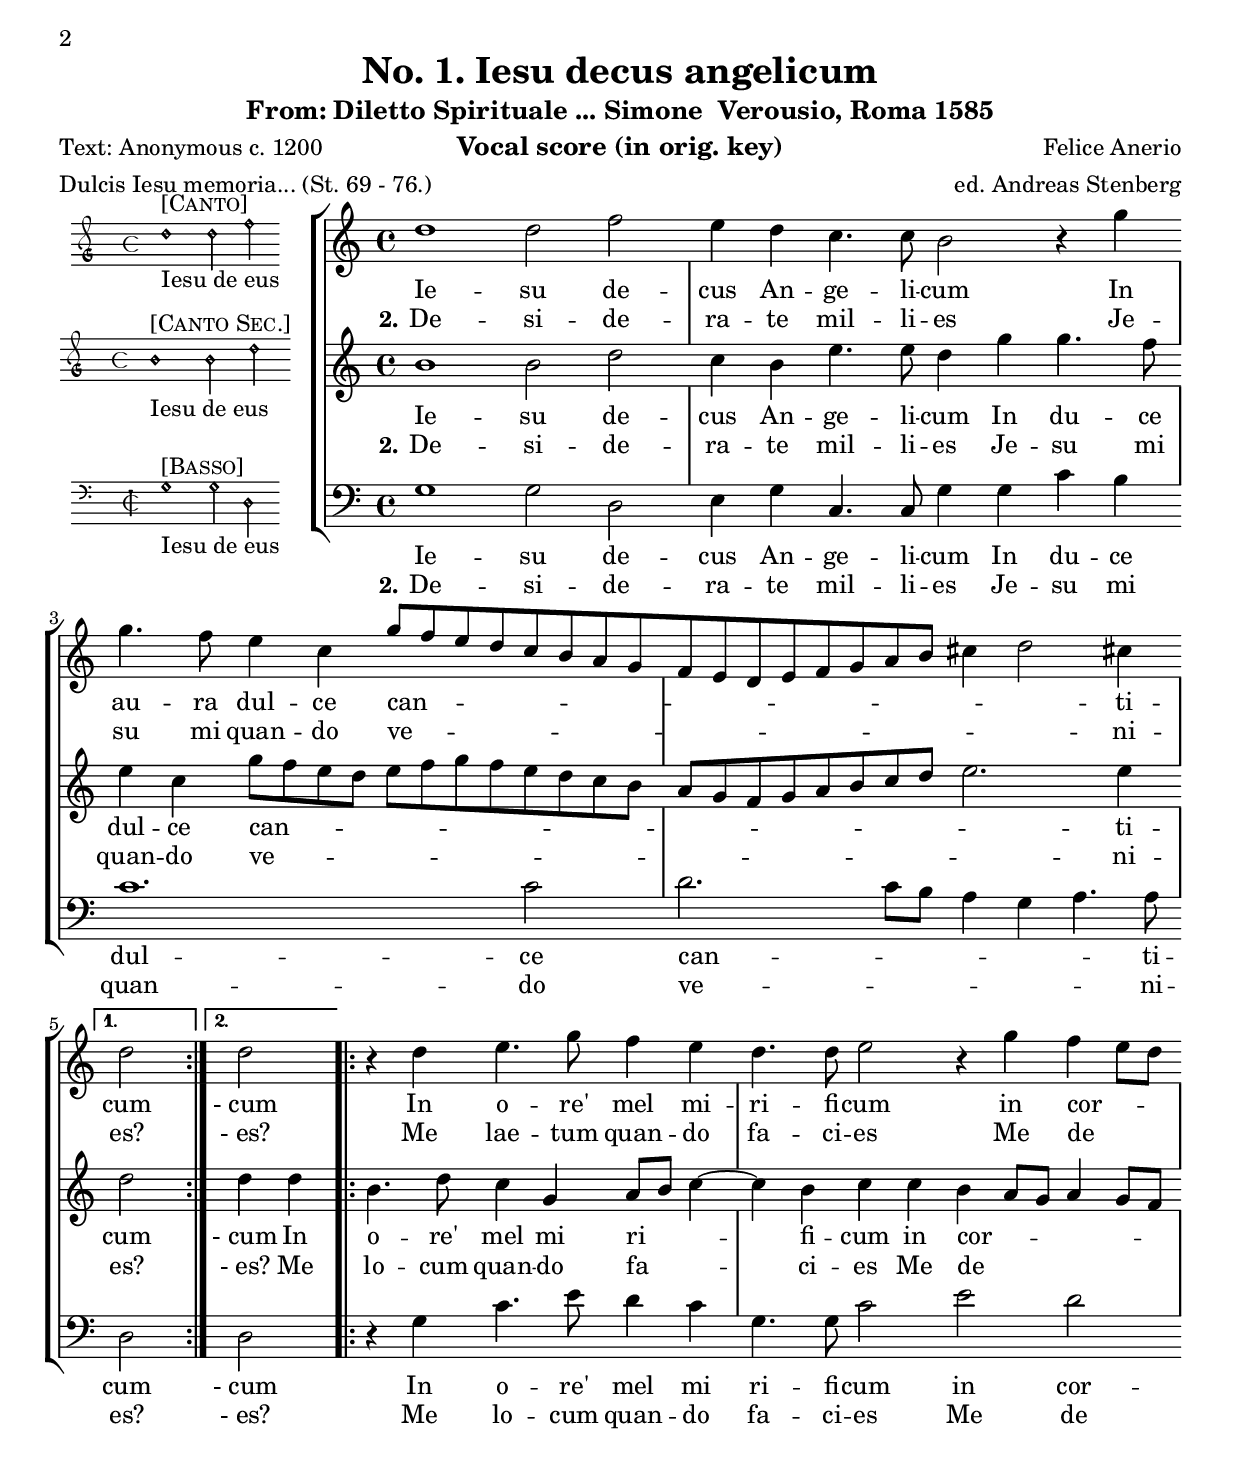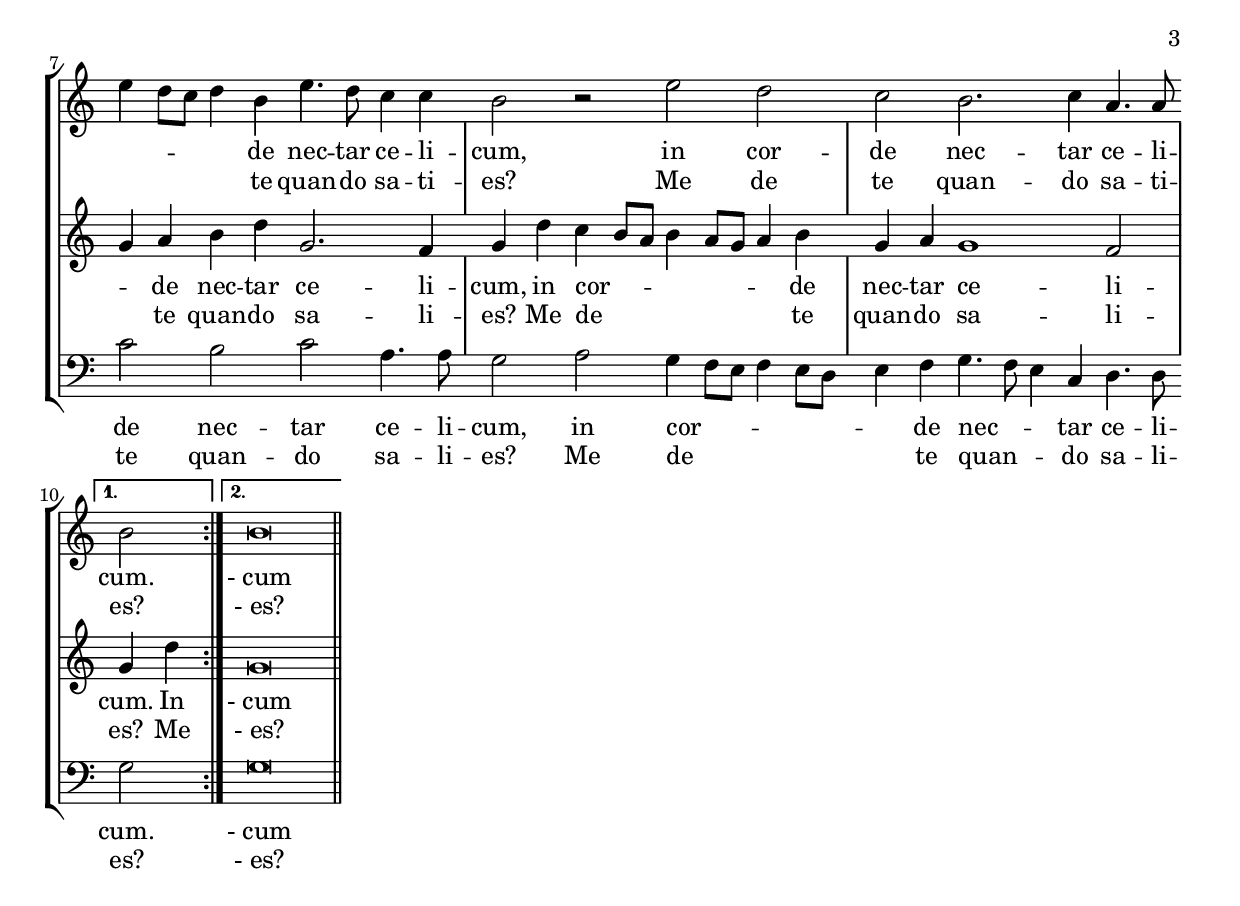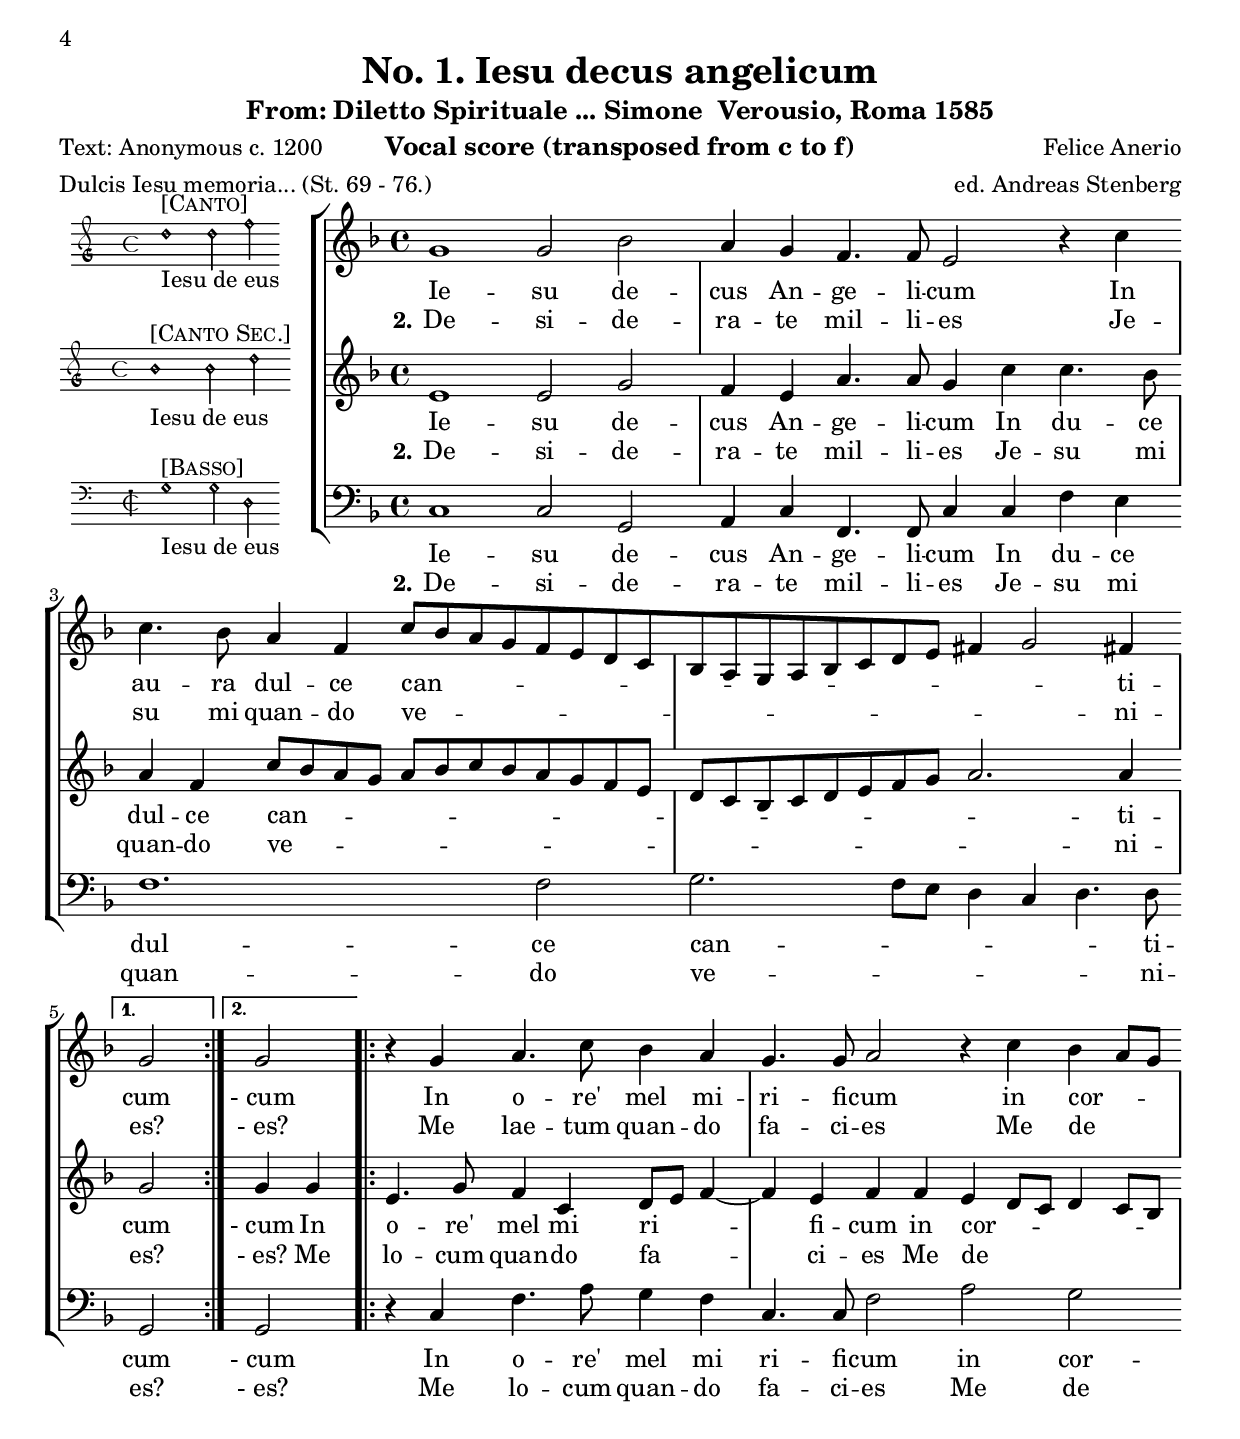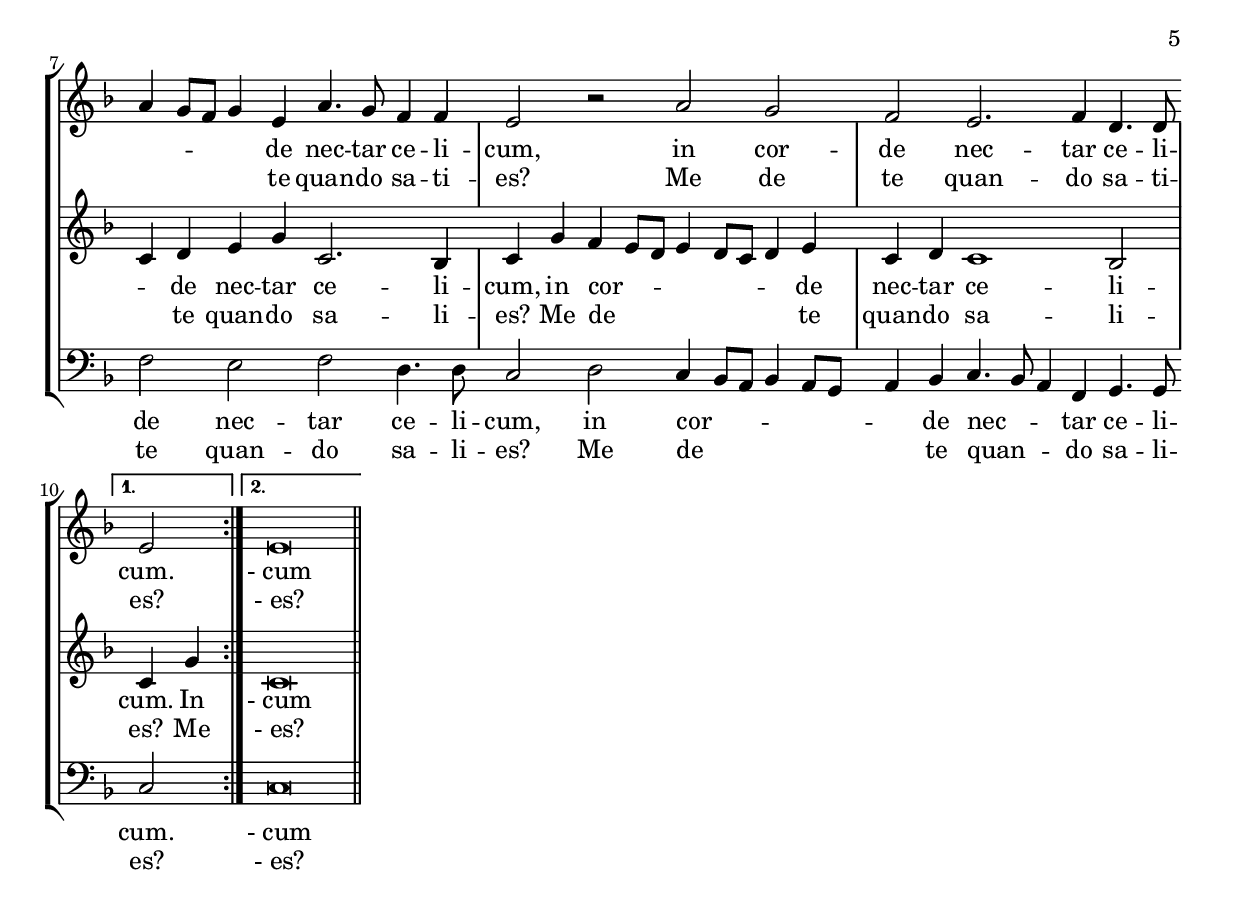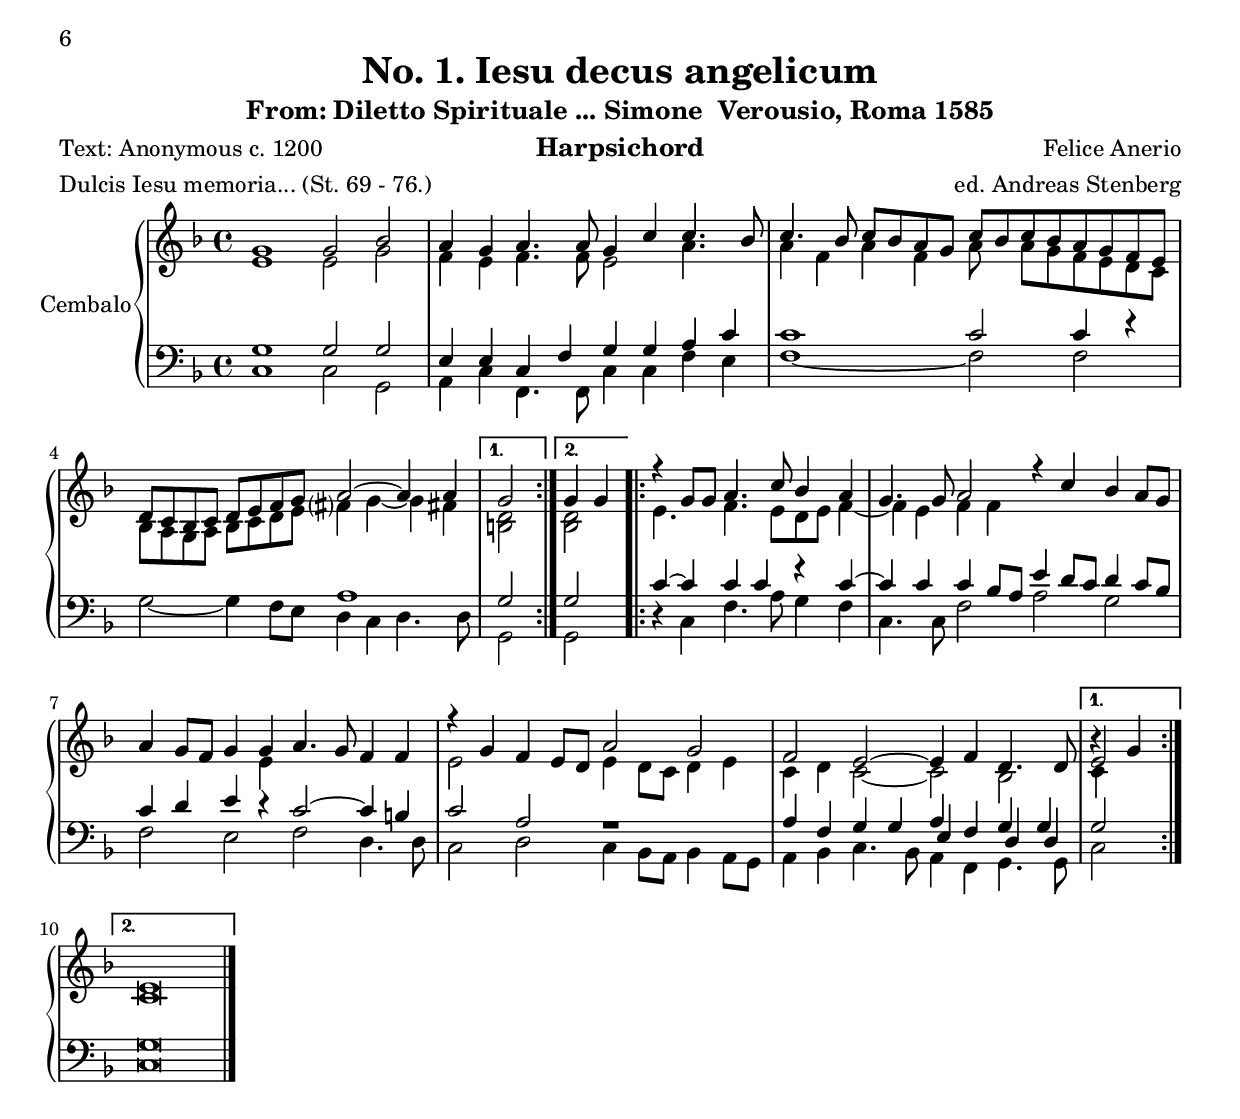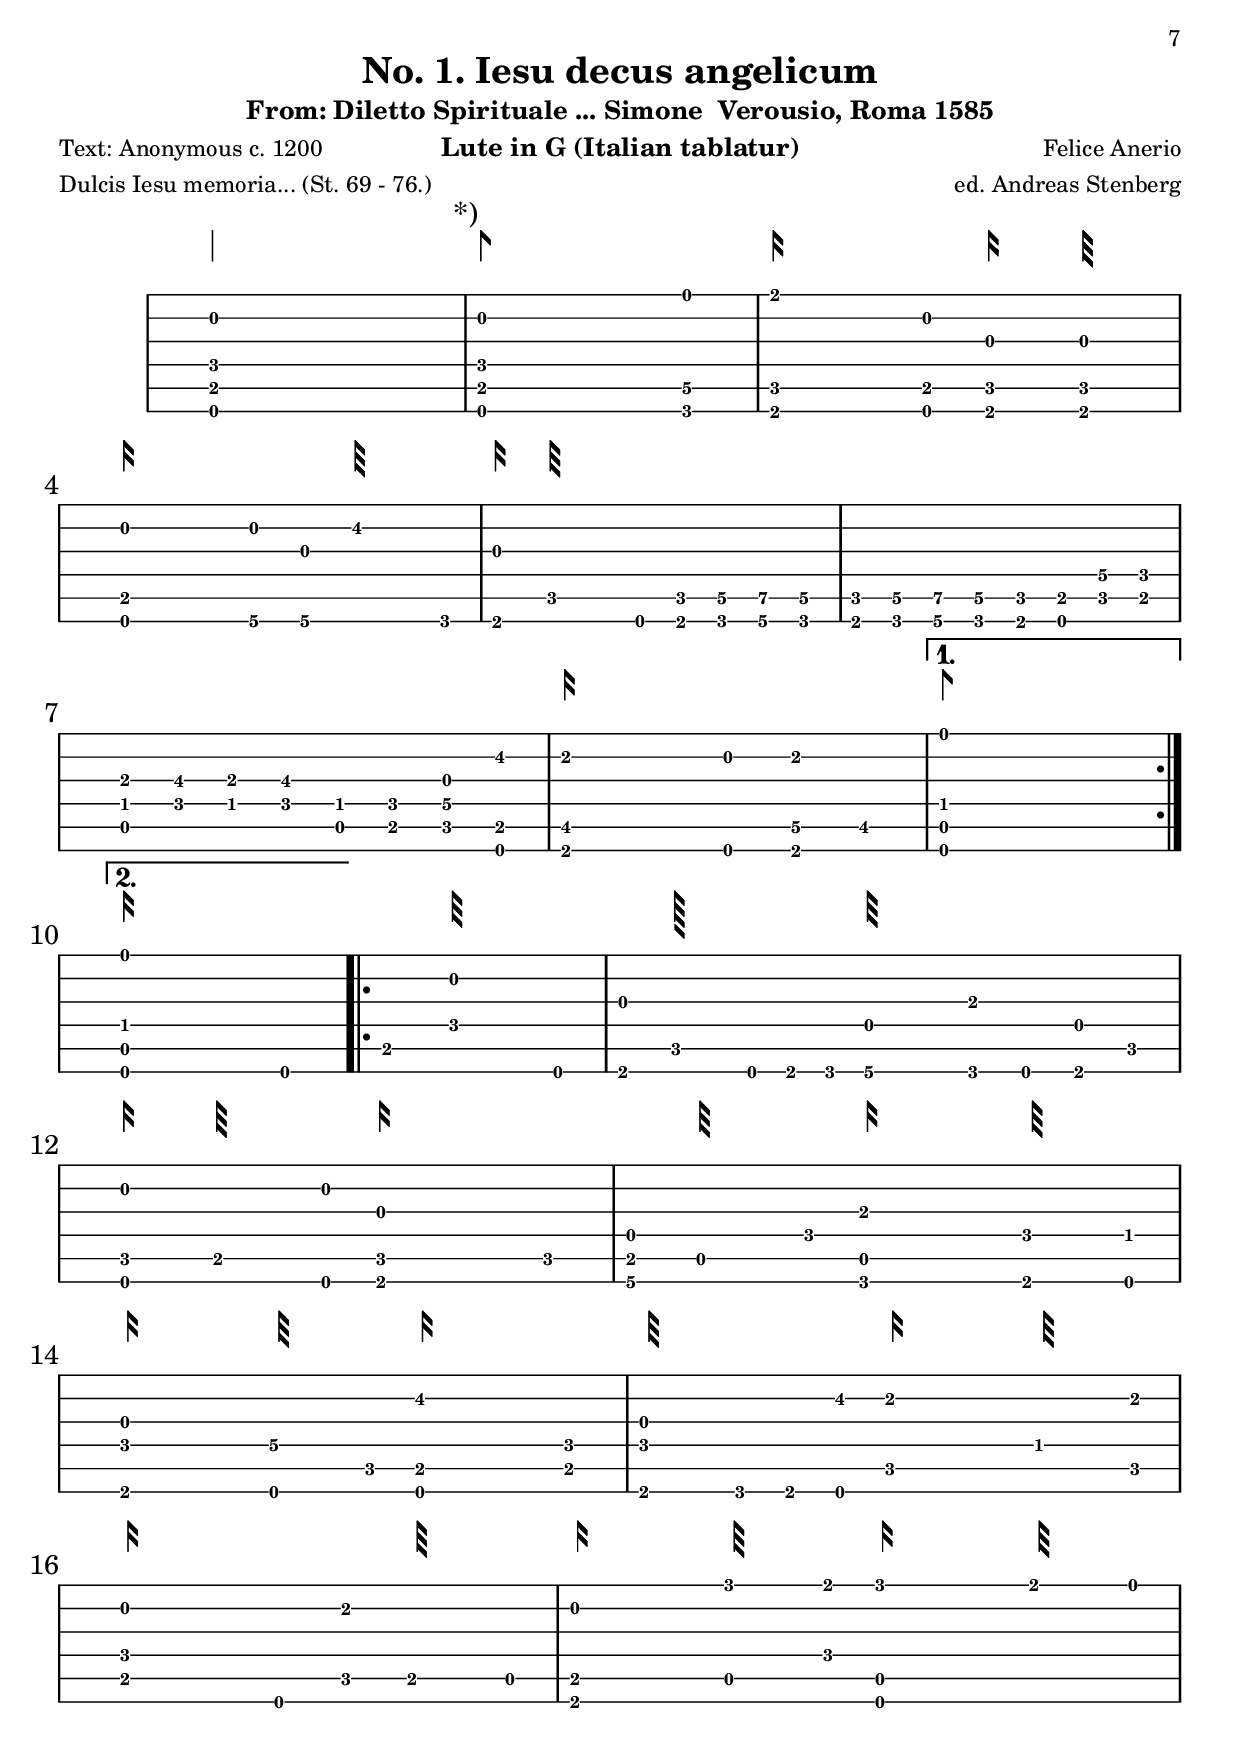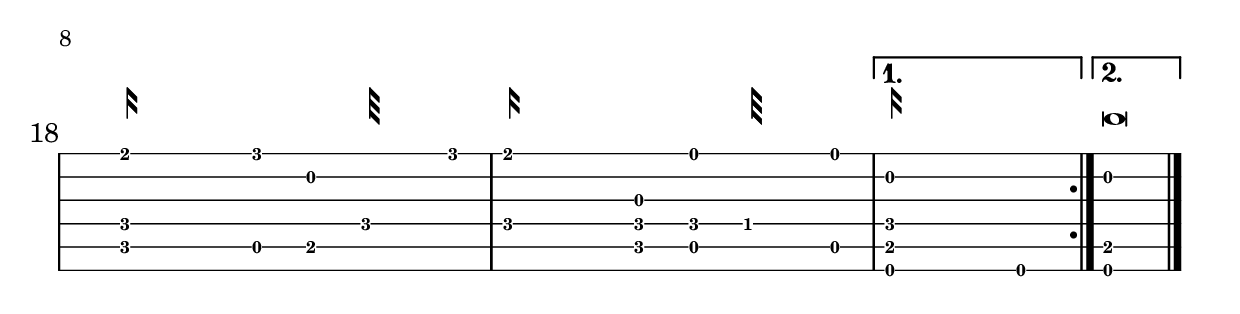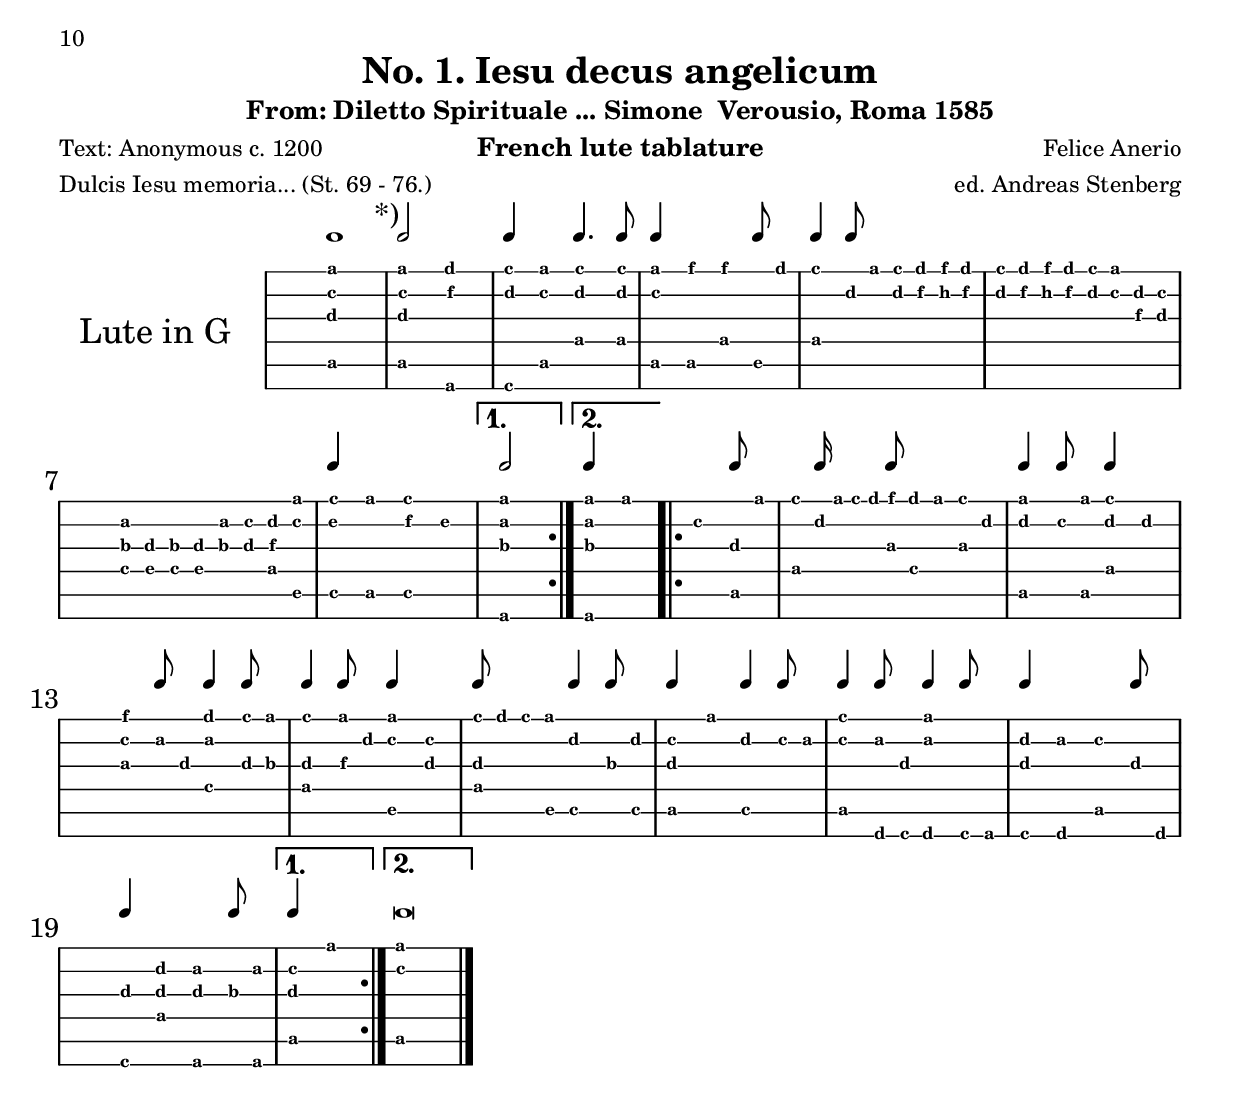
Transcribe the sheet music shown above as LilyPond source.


%%%%%%%%%%%%%%%%%%%%%%%%%%%%%%%%%%%%%%%%%%%%%%%%%%%%%%%%%%%%%%%%%%%
% This is a template based on the usual four part choir templater %
% where the voices have common lyrics at the the start but split  %
% to separate lyrics after a while.				  %
% This template is modyfied by AS from the one in the lilypond    %
% documentation.						  %
% This template is to be used for instance for fairly simple      %
% settings where the stanzas are set homophonicaly but twhere the %
% Chorus contains polyphony that require separate underlay for    %
% the different voices.						  %
%%%%%%%%%%%%%%%%%%%%%%%%%%%%%%%%%%%%%%%%%%%%%%%%%%%%%%%%%%%%%%%%%%%
\version "2.18.0"
\include "deutsch.ly"
ficta = \once \set suggestAccidentals =##t
\header {
  title = \markup {
    \center-column {
      "No. 1. Iesu decus angelicum"
      %      "Wann er zu nacht"
      %      \vspace #0.5
    }
  }
  subtitle = "From: Diletto Spirituale ... Simone  Verousio, Roma 1585"
  composer = "Felice Anerio"
  arranger = "ed. Andreas Stenberg"
  poet = "Text: Anonymous c. 1200"
  meter ="Dulcis Iesu memoria... (St. 69 - 76.)"
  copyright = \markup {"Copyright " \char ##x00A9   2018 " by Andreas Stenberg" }
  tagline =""
}
%% sources for voices
global = {
  \key c \major
}

sopMusic = \relative c'' {
  \set Score.tempoHideNote = ##t
  \tempo 2 = 86
  \time 4/4
  \set Timing.measureLength = #(ly:make-moment 4/2)
  \override Staff.BarLine.transparent = ##t
  \repeat volta 2 {
    d1 d2 f2
    e4 d4 c4. c8
    h2 r4 g'4
    g4. f8 e4 c4  \bar ""
    g'8[\melisma f8 e8 d8 c8 h8 a8 g8
    f8 e8 d8 e8 f8 g8 a8 h8]
    cis4 d2\melismaEnd cis!4
  }
  \alternative {
    { d2  \revert Staff.BarLine.transparent }
    {d2  \revert Staff.BarLine.transparent }
  }

  \repeat volta 2 {
    r4 d4 e4. g8 f4 e4
    \override Staff.BarLine.transparent = ##t
    d4. d8 e2 r4 g4 f4\melisma e8 d8 \break
    e4 d8 c8 d4\melismaEnd h4
    e4. d8 c4 c4
    h2 r2 e2 d2
    c2 h2. c4 a4. a8
  }
  \alternative {
    { h2 \revert Staff.BarLine.transparent }
    { \cadenzaOn h\breve }
  }
  \cadenzaOn
  \revert Staff.BarLine.transparent
  \bar "||"
}
sopWords = \lyricmode {
  Ie -- su de -- cus An -- ge -- li -- cum
  In au -- ra dul -- ce can -- ti -- cum
  "- cum"
  In o -- re' mel mi -- ri -- fi -- cum
  in cor -- de nec -- tar ce -- li -- cum,
  in cor -- de nec -- tar ce -- li -- cum.
  "- cum"
}
sopWordsII = \lyricmode {
  \set stanza = "2."
  De -- si -- de -- ra -- te mil -- li -- es
  Je -- su mi quan -- do ve -- ni -- es? "- es?"
  Me lae -- tum quan -- do fa -- ci -- es
  Me de te quan -- do sa -- ti -- es?
  Me de te quan -- do sa -- ti -- es?
  "- es?"
}
altoMusic = \relative c' {
  \override Staff.BarLine.transparent = ##t
  \repeat volta 2 {
    h'1 h2 d2
    c4 h4 e4. e8 d4 g4
    g4. f8 e4 c4
    g'8[\melisma f8 e8 d8] e8[ f8 g8 f8
    e8 d8 c8 h8] a8[ g8 f8 g8
    a8 h8 c8 d8] e2.\melismaEnd e4
  }
  \alternative {
    { d2 \revert Staff.BarLine.transparent }
    { d4 d4 }
  }
  \revert Staff.BarLine.transparent
  \repeat volta 2 {
    h4. d8  c4 g4 a8[\melisma h8] c4~
    \override Staff.BarLine.transparent = ##t
    c4\melismaEnd h4 c4 c4 h4\melisma a8[ g8] a4 g8[ f8]
    g4\melismaEnd a4 h4 d4 g,2. f4
    g4 d'4 c4\melisma h8[ a8] h4 a8[ g8] a4\melismaEnd h4
    g4 a4 g1 f2
  }
  \alternative {
    {   \revert Staff.BarLine.transparent
        g4 d'4 }
    { g,\breve }
  }
  \revert Staff.BarLine.transparent
}
altoWords = \lyricmode {
  Ie -- su de -- cus An -- ge -- li -- cum
  In du -- ce dul -- ce can -- ti -- cum
  "- cum"
  In o -- re' mel mi ri -- fi -- cum
  in cor -- de nec -- tar ce -- li -- cum,
  in cor -- de nec -- tar ce -- li -- cum.
  In
  "- cum"
}
altoWordsII = \lyricmode {
  \set stanza = "2."
  De -- si -- de -- ra -- te mil -- li -- es
  Je -- su mi quan -- do ve -- ni -- es? "- es?"
  Me lo -- cum quan -- do fa -- ci -- es
  Me de te quan -- do sa -- li -- es?
  Me de te quan -- do sa -- li -- es?
  Me
  "- es?"
}
bassMusic = \relative c {
  \override Staff.BarLine.transparent = ##t
  \repeat volta 2 {
    g'1 g2 d2
    e4 g4 c,4. c8 g'4 g4 c4 h4
    c1. c2
    d2.\melisma c8 h8 a4 g4 a4.\melismaEnd a8
  }
  \alternative {
    {   d,2   \revert Staff.BarLine.transparent }
    { d2}
  }
  \repeat volta 2 {
    r4 g4 c4. e8 d4 c4
    \override Staff.BarLine.transparent = ##t
    g4. g8 c2 e2 d2
    c2 h2 c2 a4. a8
    g2 a2 g4\melisma f8 e8 f4 e8 d8
    e4\melismaEnd f4 g4.\melisma f8 e4\melismaEnd c4 d4. d8
  }
  \alternative {
    { g2   \revert Staff.BarLine.transparent }
    { g\breve }
  }

}
bassWords = \lyricmode {
  Ie -- su de -- cus An -- ge -- li -- cum
  In du -- ce dul -- ce can -- ti -- cum
  "- cum"
  In o -- re' mel mi ri -- fi -- cum
  in cor -- de nec -- tar ce -- li -- cum,
  in cor -- de nec -- tar ce -- li -- cum.
  "- cum"
}
bassWordsII = \lyricmode {
  \set stanza = "2."
  De -- si -- de -- ra -- te mil -- li -- es
  Je -- su mi quan -- do ve -- ni -- es? "- es?"
  Me lo -- cum quan -- do fa -- ci -- es
  Me de te quan -- do sa -- li -- es?
  Me de te quan -- do sa -- li -- es?
  "- es?"
}
incipitDiscantus = \markup {
  \score {
    {
      %      \set Staff.instrumentName = #"Tenor "
      \override NoteHead.style = #'neomensural
      \override Rest.style = #'neomensural
      \override Staff.TimeSignature.style = #'mensural
      \cadenzaOn
      \clef "petrucci-g"
      \key c \major
      \time 4/4

      d''1 ^\markup { \smallCaps"[Canto]"} _"Iesu de eus"
      d''2 f''2
    }
    \layout {
      \context {
        \Voice
        \remove "Ligature_bracket_engraver"
        \consists "Mensural_ligature_engraver"
      }
      line-width = 4.5\cm
    }
  }
}


incipitAltus = \markup {
  \score {
    {
      %      \set Staff.instrumentName = #"Tenor "
      \override NoteHead.style = #'neomensural
      \override Rest.style = #'neomensural
      \override Staff.TimeSignature.style = #'mensural
      \cadenzaOn
      \clef "petrucci-g"
      \key c \major
      \time 4/4
      h'1^\markup \smallCaps"[Canto Sec.]"_"Iesu de eus "
      h'2 d''2
    }
    \layout {
      \context {
        \Voice
        \remove "Ligature_bracket_engraver"
        \consists "Mensural_ligature_engraver"
      }
      line-width = 4.5\cm
    }
  }
}


#(append! supported-clefs '(("mensural-f3" . ("clefs.mensural.f" 0 0))))

incipitBassus = \markup {
  \score {
    {
      %      \set Staff.instrumentName = #"Tenor "
      \override NoteHead.style = #'neomensural
      \override Rest.style = #'neomensural
      \override Staff.TimeSignature.style = #'mensural
      \cadenzaOn
      \clef "mensural-f"
      \key c \major
      \time 2/2
      g1^\markup \smallCaps"[Basso]"_"Iesu de eus"
      g2 d2
    }
    \layout {
      \context {
        \Voice
        \remove "Ligature_bracket_engraver"
        \consists "Mensural_ligature_engraver"
      }
      line-width = 4.5\cm
    }
  }
}
%% Harpsicord

global_harps = {
  \key f \major
}

rightOne = \relative c'' {
  \global_harps
  % Music follows here.
  \time 4/4
  \set Timing.measureLength = #(ly:make-moment 4/2)
  \repeat volta 2 {
    g1 g2 b2
    a4 g4 a4. a8 g4 c4 c4. b8
    c4. b8 c8 b8 a8 g8 c8 b8 c8 b8 a8 g8 f8 e8
    d8 c8 b8 c8 d8 e8 f8 g8 a2~ a4 a4
  }
  \alternative {
    { g2 }
    { g4 }
  }
  g4
  \repeat volta 2 {
    r4 g8 g8 a4. c8 b4 a4
    g4. g8 a2 r4 c4 b4 a8 g8
    a4 g8 f8 g4 g4 a4. g8 f4 f4
    r4 g4 f4 e8 d8 a'2 g2
    f2 e2~ e4 f4 d4. d8
  }
  \alternative {
    { <<{ e2 }\\{ h'4\rest\stemUp g4 }>> }
    { e\breve }
  }

}

rightTwo = \relative c' {
  \global_harps
  % Music follows here.
  \repeat volta 2 {
    e1 e2 g2
    f4 e4 f4. f8 e2 a4. s8
    a4 f4 a4 f4 a8 s8 a8 g8 f8 e8 d8 c8
    b8 a8 g8 a8 b8 c8 d8 e8 fis?4 g4~ g4 fis!4
  }
  \alternative {
    { <d h>2 }
    { <d h>2 }
  }

  \repeat volta 2 {
    e4. s8 f4. e8 d8 e8 f4~
    f4 e4 f4 f4 s1
    s2. e4 s1
    e2 s2 e4 d8 c8 d4 e4
    c4 d4 c2~ c2 b2
  }
  \alternative {
    { c4 s4 }
    { c\breve }
  }

}

leftOne = \relative c' {
  \global_harps
  % Music follows here.
  \repeat volta 2 {
    g1 g2 g2
    e4 e4 c4 f4 g4 g4 a4 c4
    c1 c2 c4 r4
    s1 a1
  }
  \alternative {
    { g2 }
    { g2 }
  }

  \repeat volta 2 {
    c4~ c4 c4 c4 r4 c4~
    c4 c4 c4 b8 a8 e'4 d8 c8 d4 c8 b8
    c4 d4 e4 r4 c2~ c4 h4
    c2 a2 r1
    a4 f4 g4 g4 <<{ \voiceOne a4 f4 g4 g4 }\\{ \voiceThree  \shiftOn  e4 s4 d4 d4}\\{ \voiceTwo a4 f4 g4. g8 }>>
  }
  \alternative {
    { g'2 }
    { g\breve }
  }

}

leftTwo = \relative c {
  \global_harps
  % Music follows here.
  \repeat volta 2 {
    c1 c2 g2
    a4 c4 f,4. f8 c'4 c4 f4 e4
    f1~ f2 f2
    g2~ g4 f8 e8 d4 c4 d4. d8
  }
  \alternative {
    { g,2 }
    { g2 }
  }

  \repeat volta 2 {
    d'4\rest c4 f4. a8 g4 f4
    c4. c8 f2 a2 g2
    f2 e2 f2 d4. d8
    c2 d2 c4 b8 a8 b4  a8 g8
    a4 b4 c4. b8  s1
  }
  \alternative {
    {  \stemDown c2 }
    {  \stemDown \cadenzaOn c\breve \bar "|." }
  }


}


%% score for Voices
\score {
  <<
    \new StaffGroup \with {
      \override VerticalAxisGroup.staff-staff-spacing = #'((basic-distance . 12))
    } <<
      \new Staff = treble <<
        \set Staff.instrumentName = \incipitDiscantus
        \new Voice = "sopranos" {
          \set  Staff.midiInstrument ="choir aahs"
          %	\voiceOne
          << \global \sopMusic >>
        }
      >>
      \new Lyrics = sopranos { s1 }
      \new Lyrics = sopranosII { s1 }

      \new Staff = "medius" <<
        \set Staff.instrumentName = \incipitAltus

        \new Voice = "altos" {
          %	\voiceTwo
          \set  Staff.midiInstrument ="choir aahs"
          << \global \altoMusic >>
        }
      >>

      \new Lyrics = "altos" { s1 }
      \new Lyrics = "altosII" { s1 }
      \new Staff ="basses" {
        \set Staff.instrumentName = \incipitBassus

        \new Voice = "basses" {
          \set  Staff.midiInstrument ="choir aahs"
          \clef "bass"
          %	\voiceTwo
          << \global \bassMusic >>
        }
      }
    >>
    \new Lyrics = basses { s1 }
    \new Lyrics = bassesII { s1 }

    \context Lyrics = sopranos \lyricsto sopranos \sopWords
    \context Lyrics = sopranosII \lyricsto sopranos \sopWordsII
    \context Lyrics = altos \lyricsto altos \altoWords
    \context Lyrics = altosII \lyricsto altos \altoWordsII
    \context Lyrics = basses \lyricsto basses \bassWords
    \context Lyrics = bassesII \lyricsto basses \bassWordsII
  >>
  \layout {
    \context {
      \Score
      % no bars in staves
      %      \override BarLine.transparent = ##t

    }
    % the next three instructions keep the lyrics between the bar lines
    \context {
      \Lyrics
      \consists "Bar_engraver"
      \override BarLine.transparent = ##t
    }
    \context {
      \StaffGroup
      \consists "Separating_line_group_engraver"
    }
    \context {
      \Voice
      % no slurs
      \override Slur.transparent = ##t
      % Comment in the below "\remove" command to allow line
      % breaking also at those barlines where a note overlaps
      % into the next bar.  The command is commented out in this
      % short example score, but especially for large scores, you
      % will typically yield better line breaking and thus improve
      % overall spacing if you comment in the following command.
      %\remove "Forbid_line_break_engraver"
    }
    indent = 4.5\cm
  }
  \header {
    breakbefore = ##t
    instrument = "Vocal score (in orig. key)"
  }
}
%% Scoreblock for Voices  transposed to go with graicembalo/ lute
\score {
  \transpose c f,
  <<
    \new StaffGroup \with {
      \override VerticalAxisGroup.staff-staff-spacing = #'((basic-distance . 12))
    } <<
      \new Staff = treble <<
        \set Staff.instrumentName = \incipitDiscantus
        \new Voice = "sopranos" {
          \set  Staff.midiInstrument ="choir aahs"
          %	\voiceOne
          <<  \global \sopMusic >>
        }
      >>
      \new Lyrics = sopranos { s1 }
      \new Lyrics = sopranosII { s1 }

      \new Staff = "medius" <<
        \set Staff.instrumentName = \incipitAltus

        \new Voice = "altos" {
          %	\voiceTwo
          \set  Staff.midiInstrument ="choir aahs"
          << \global \altoMusic >>
        }
      >>

      \new Lyrics = "altos" { s1 }
      \new Lyrics = "altosII" { s1 }
      \new Staff ="basses" {
        \set Staff.instrumentName = \incipitBassus

        \new Voice = "basses" {
          \set  Staff.midiInstrument ="choir aahs"
          \clef "bass"
          %	\voiceTwo
          << \global \bassMusic >>
        }
      }
    >>
    \new Lyrics = basses { s1 }
    \new Lyrics = bassesII { s1 }

    \context Lyrics = sopranos \lyricsto sopranos \sopWords
    \context Lyrics = sopranosII \lyricsto sopranos \sopWordsII
    \context Lyrics = altos \lyricsto altos \altoWords
    \context Lyrics = altosII \lyricsto altos \altoWordsII
    \context Lyrics = basses \lyricsto basses \bassWords
    \context Lyrics = bassesII \lyricsto basses \bassWordsII
  >>
  \layout {
    \context {
      \Score
      % no bars in staves
      %      \override BarLine.transparent = ##t

    }
    % the next three instructions keep the lyrics between the bar lines
    \context {
      \Lyrics
      \consists "Bar_engraver"
      \override BarLine.transparent = ##t
    }
    \context {
      \StaffGroup
      \consists "Separating_line_group_engraver"
    }
    \context {
      \Voice
      % no slurs
      \override Slur.transparent = ##t
      % Comment in the below "\remove" command to allow line
      % breaking also at those barlines where a note overlaps
      % into the next bar.  The command is commented out in this
      % short example score, but especially for large scores, you
      % will typically yield better line breaking and thus improve
      % overall spacing if you comment in the following command.
      %\remove "Forbid_line_break_engraver"
    }
    indent = 4.5\cm
  }
  \header {
    breakbefore = ##t
    instrument = "Vocal score (transposed from c to f)"
  }
}

%% score for harpsicord
\score {
  \new PianoStaff \with {
    instrumentName = "Cembalo"
  } <<
    \new Staff = "right" \with {
      midiInstrument = "harpsichord"
    } << \rightOne \\ \rightTwo >>
    \new Staff = "left" \with {
      midiInstrument = "harpsichord"
    } { \clef bass << \leftOne \\ \leftTwo >> }
  >>
  \layout { }
  \header {
    breakbefore = ##t
    instrument = "Harpsichord"
  }
}
%% Voices and Harpsichord combined Combined
%{
\score {
  <<
                \transpose c f,
    \new StaffGroup \with {
      \override VerticalAxisGroup.staff-staff-spacing = #'((basic-distance . 12))
    } <<
      \new Staff = treble <<
        \set Staff.instrumentName = \incipitDiscantus
        \new Voice = "sopranos" {
          \set  Staff.midiInstrument ="choir aahs"
          %	\voiceOne
          << \global \sopMusic >>
        }
      >>
      \new Lyrics = sopranos { s1 }
      \new Lyrics = sopranosII { s1 }

      \new Staff = "medius" <<
        \set Staff.instrumentName = \incipitAltus

        \new Voice = "altos" {
          %	\voiceTwo
          \set  Staff.midiInstrument ="choir aahs"
          << \global \altoMusic >>
        }
      >>

      \new Lyrics = "altos" { s1 }
      \new Lyrics = "altosII" { s1 }
      \new Staff ="basses" {
        \set Staff.instrumentName = \incipitBassus

        \new Voice = "basses" {
          \set  Staff.midiInstrument ="choir aahs"
          \clef "bass"
          %	\voiceTwo
          << \global \bassMusic >>
        }
      }
    >>
    \new Lyrics = basses { s1 }
    \new Lyrics = bassesII { s1 }

  \new PianoStaff \with {
    instrumentName = "Cembalo"
  } <<
    \new Staff = "right" \with {
      midiInstrument = "harpsichord"
    } << \rightOne \\ \rightTwo >>
    \new Staff = "left" \with {
      midiInstrument = "harpsichord"
    } { \clef bass << \leftOne \\ \leftTwo >> }
  >>

    \context Lyrics = sopranos \lyricsto sopranos \sopWords
    \context Lyrics = sopranosII \lyricsto sopranos \sopWordsII
    \context Lyrics = altos \lyricsto altos \altoWords
    \context Lyrics = altosII \lyricsto altos \altoWordsII
    \context Lyrics = basses \lyricsto basses \bassWords
    \context Lyrics = bassesII \lyricsto basses \bassWordsII
  >>
  \layout {
    \context {
      \Score
      % no bars in staves
      %      \override BarLine.transparent = ##t

    }
    % the next three instructions keep the lyrics between the bar lines
    \context {
      \Lyrics
      \consists "Bar_engraver"
      \override BarLine.transparent = ##t
    }
    \context {
      \StaffGroup
      \consists "Separating_line_group_engraver"
    }
    \context {
      \Voice
      % no slurs
      \override Slur.transparent = ##t
      % Comment in the below "\remove" command to allow line
      % breaking also at those barlines where a note overlaps
      % into the next bar.  The command is commented out in this
      % short example score, but especially for large scores, you
      % will typically yield better line breaking and thus improve
      % overall spacing if you comment in the following command.
      %\remove "Forbid_line_break_engraver"
    }
    indent = 4.5\cm
  }
  \header {
    breakbefore = ##t
    instrument = "Voices (transposed) and harpsichord combined."
  }
}
%}
%% Lute talian tab
#(define (tie::tab-clear-tied-fret-numbers grob)
   (let* ((tied-fret-nr (ly:spanner-bound grob RIGHT)))
     (ly:grob-set-property! tied-fret-nr 'transparent #t)))

TrackAVoiceAMusic = #(define-music-function (parser location inTab) (boolean?)
                       #{
                         %   \clef #(if $inTab "tab" "treble_8")
                         \key f \major
                         \time 4/4
                         \oneVoice
                         \repeat volta 2 {
                           <g'\6 e'\5 c'\4 c\2 >1 \mark \markup  \small "*)"
                           <g'\6 e'\5 c'\4 c\2 >2 <b'\6 g'\5 g,\1 >2
                           <a'\6 f'\5 a,\1 >4 <g'\6 e'\5 c\2 >4 <a'\6 f'\5 f\3 >4. <a'\6 f'\5 f\3 >8
                           <g'\6 e'\5 c\2 >4 <c''\6 c\2 >4 <c''\6 f\3 >4 <e\2>8 <b'\6>8
                           <a'\6 f\3 >4 <f'\5>8 <g'\6>8 <a'\6 f'\5 >8 <b'\6 g'\5 >8 <c''\6 a'\5 >8 <b'\6 g'\5 >8
                           <a'\6 f'\5 >8 <b'\6 g'\5 >8 <c''\6 a'\5 >8 <b'\6 g'\5 >8 <a'\6 f'\5 >8 <g'\6 e'\5 >8 <f'\5 d'\4 >8 <e'\5 c'\4 >8
                           <d'\5 b\4 g\3 >8 <c'\4 a\3 >8 <b\4 g\3 >8 <c'\4 a\3 >8 <d'\5 b\4 >8 <e'\5 c'\4 >8 <f'\5 d'\4 f\3 >8 <g'\6 e'\5 e\2 >8
                           <a'\6 fis'\5 d\2 >4 <g'\6 c\2 >4 <a'\6 g'\5 d\2 >4 <fis'\5>4
                         }
                         \alternative {
                           {
                             \set Timing.measureLength = #(ly:make-moment 2/4)
                             <g'\6 d'\5 b\4 g,\1 >2
                           }
                           {
                             \set Timing.measureLength = #(ly:make-moment 4/4)
                             <g'\6 d'\5 b\4 g,\1 >4 <g'\6>4
                           }
                         }
                         \repeat volta 2 {
                           <e'\5>4 <c'\4 c\2 >8 <g'\6>8
                           <a'\6 f\3 >8 <f'\5>16 <g'\6>16 <a'\6>16 <b'\6>16 <c''\6 a\4 >8 <b'\6 g\3 >8 <g'\6>8 <a'\6 a\4 >8 <f'\5>8
                           <c\2 g'\6 f'\5 >4 <e'\5>8 <g'\6 c\2 >8 <a'\6 f'\5 f\3 >4 <f'\5>4
                           <c''\6 e'\5 a\4 >4 <d'\5>8 <c'\4>8 <b'\6 d'\5 g\3 >4 <a'\6 c'\4 >8 <g'\6 b\4 >8
                           <a'\6 c'\4 f\3 >4 <g'\6 d'\4 >8 <f'\5>8 <g'\6 e'\5 e\2 >4 <e'\5 c'\4 >4
                           <a'\6 c'\4 f\3 >8 <b'\6>8 <a'\6>8 <g'\6 e\2 >8 <f'\5 d\2 >4 <b\4>8 <f'\5 d\2 >8
                           <e'\5 c'\4 c\2 >4 <g'\6>4 <f'\5 d\2 >4 <e'\5>8 <d'\5>8
                           <a'\6 e'\5 c\2 >4 <d'\5 b,\1 >8 <c'\4 a,\1 >8 <g'\6 d'\5 b,\1 >4 <a,\1>8 <g,\1>8
                           <f'\5 c'\4 a,\1 >4 <d'\5 b,\1 >4 <e'\5 c\2 >4 <c'\4>8 <b,\1>8
                           <c'\4 a,\1 >4 <f'\5 c'\4 f\3 >4 <d'\5 c'\4 g,\1 >4 <b\4>8 <d'\5 g,\1 >8
                         }
                         \alternative {
                           {
                             <e'\5 c'\4 c\2 g'\6 >4 <g'\6>4
                           }
                           {
                             \cadenzaOn
                             <g'\6 e'\5 c\2 >\breve
                           }
                         }
                         \bar "|."
                         \pageBreak
                       #})
TrackAVoiceBMusic = #(define-music-function (parser location inTab) (boolean?)
                       #{
                       #})
TrackALyrics = \lyricmode {
  \set ignoreMelismata = ##t

  \unset ignoreMelismata
}
TrackAStaff = \new Staff <<
  \context Voice = "TrackAVoiceAMusic" {
    \TrackAVoiceAMusic ##f
  }
  \context Voice = "TrackAVoiceBMusic" {
    \TrackAVoiceBMusic ##f
  }
>>
TrackATabStaff = \new TabStaff \with { stringTunings = #`( ,(ly:make-pitch -2 4 NATURAL) ,(ly:make-pitch -1 0 NATURAL) ,(ly:make-pitch -1 3 NATURAL) ,(ly:make-pitch -1 5 NATURAL) ,(ly:make-pitch 0 1 NATURAL) ,(ly:make-pitch 0 4 NATURAL) ) } <<
  \context TabVoice = "TrackAVoiceAMusic" {
    \removeWithTag #'chords
    \removeWithTag #'texts
    \TrackAVoiceAMusic ##t
  }
  \context TabVoice = "TrackAVoiceBMusic" {
    \removeWithTag #'chords
    \removeWithTag #'texts
    \TrackAVoiceBMusic ##t
  }
>>

rythmStaff = {
  % This defines a staff with only two lines.
  % It also defines the positions of the two lines.
  \override Staff.StaffSymbol.line-positions = #'(0 )

  % This is necessary; if not entered, the barline would be too short!
  \override Staff.BarLine.bar-extent = #'(-1.5 . 1.5)
}
TrackARytmstaff = \new DrumStaff \with{
  \remove "Staff_symbol_engraver"
  \remove "Time_signature_engraver"
  \remove "Bar_engraver"
  \remove "Clef_engraver"
  fontSize = #-3
}
{ \rythmStaff \stemUp
  \override NoteHead.stencil =##f
  \override Stem.length = #6
  \override VerticalAxisGroup #'staff-staff-spacing =
  #'((basic-distance . 4)
     (minimum-distance . 3)
     (padding . 1))
  \stemUp
  \autoBeamOff
  \override Flag.stencil = #old-straight-flag
  \override Stem.thickness = #1.0
  \override Dots.extra-offset = #'(0.5 . 1)
  \override Stem.extra-offset = #'(0.5 . 0)
  \override Flag.extra-offset = #'(0.5 . 0)
  c4 s2.
  \set stemLeftBeamCount = #0
  c8 s4. s2
  \set stemLeftBeamCount = #0
  c16 s8. s4
  \set stemLeftBeamCount = #0
  c16. s32 s4
  \set stemLeftBeamCount = #0
  c32 s16.
  \set stemLeftBeamCount = #0
  c16 s8. s2 \set stemLeftBeamCount = #0
  c32 s32 s8.
  \set stemLeftBeamCount = #0
  c16 s16 s8 \set stemLeftBeamCount = #0
  c32 s16. s8 s2
  s1
  s1
  \set stemLeftBeamCount = #0
  c16 s16 s8 s2.
  \set stemLeftBeamCount = #0
  c8 s4.
  \set stemLeftBeamCount = #0
  c16 s8. s4
  s4 \set stemLeftBeamCount = #0
  c32 s32 s8. s8 \set stemLeftBeamCount = #0
  c64 s8... \set stemLeftBeamCount = #0
  c32 s16.
  s2 \set stemLeftBeamCount = #0
  c16 s16 s8 \set stemLeftBeamCount = #0
  c32 s16. s8
  \set stemLeftBeamCount = #0
  c16 s8. s2 \set stemLeftBeamCount = #0
  c32 s8...
  \set stemLeftBeamCount = #0
  c16 s8. \set stemLeftBeamCount = #0
  c32 s8.. \set stemLeftBeamCount = #0
  c16 s8. \set stemLeftBeamCount = #0
  c32 s8..
  \set stemLeftBeamCount = #0
  c16 s8. s4 \set stemLeftBeamCount = #0
  c32 s4...
  \set stemLeftBeamCount = #0
  c16 s8.
  \set stemLeftBeamCount = #0
  c32 s8..\set stemLeftBeamCount = #0
  c16 s4..
  s4
  \set stemLeftBeamCount = #0
  c32 s8..
  \set stemLeftBeamCount = #0
  c16 s8.
  \set stemLeftBeamCount = #0
  c32 s8..
  \set stemLeftBeamCount = #0
  c16 s8.
  \set stemLeftBeamCount = #0
  c32 s8.. \set stemLeftBeamCount = #0
  c16 s4..
  s4 \set stemLeftBeamCount = #0
  c32 s8.. \set stemLeftBeamCount = #0
  c16 s4..
  s4 \set stemLeftBeamCount = #0
  c32 s8.. \set stemLeftBeamCount = #0
  c16 s8. s4
  \override NoteHead.stencil =##t
  c\breve
}
TrackAStaffGroup = <<
  %   \TrackAStaff
  \TrackARytmstaff
  \TrackATabStaff
>>
\score {
  \TrackAStaffGroup
  \layout {
    #(layout-set-staff-size 30)
    \override TabNoteHead.font-size =-6
    \context { \Score
               \override MetronomeMark #'padding = #'5
    }
    \context { \Staff
               %      \override TimeSignature #'style = #'numbered
               \override StringNumber #'transparent = ##t
    }
    \context { \TabStaff
               \override TimeSignature #'style = #'numbered
               \override Stem #'transparent = ##t
               \override Beam #'transparent = ##t
               \override Tie  #'after-line-breaking = #tie::tab-clear-tied-fret-numbers
               \override Clef #'transparent =##t
    }
    \context { \TabVoice
               \override Tie #'stencil = ##f
    }
    \context { \StaffGroup
               \consists "Instrument_name_engraver"
    }
  }
  \header {
    instrument = "Lute in G (Italian tablatur)"
    breakbefore = ##t
  }
}
\markup { \italic "*) Bars in tablature as in orig. (Two tablature bars equal one measure in score.)" }
%% French lute tablature
#(define (tie::tab-clear-tied-fret-numbers grob)
   (let* ((tied-fret-nr (ly:spanner-bound grob RIGHT)))
     (ly:grob-set-property! tied-fret-nr 'transparent #t)))
%% Sources for French lute tablature
rythmStaff = {
  % This defines a staff with only two lines.
  % It also defines the positions of the two lines.
  \override Staff.StaffSymbol.line-positions = #'(0 )

  % This is necessary; if not entered, the barline would be too short!
  \override Staff.BarLine.bar-extent = #'(-1.5 . 1.5)
}
rythm = \new DrumStaff \with{
  \remove "Staff_symbol_engraver"
  \remove "Time_signature_engraver"
  \remove "Bar_engraver"
  \remove "Clef_engraver"
  fontSize = #-5
}
{ \rythmStaff \stemUp
  c1
  c2 s2
  c4 s4 c4.  c8
  c4 s2 c8 s8
  c4 c8 s8  s2
  s1
  s1
  c4  s2.
  c2
  c4 s4
  s4 c8 s8
  s8 c16 s8. c8
  s2 c4 c8 s8
  c4 s2 c8 s8
  c4 c8 s8 c4 c8 s8
  c4 s4 c8 s4.
  c4 c8 s8 c4 s4
  c4 c8 s8 c4 c8 s8
  c4 c8 s8 c4 s4
  s4 c8 s8 c4 s4
  s4 c8 s8 c4 s4
  c\breve
}
TrackBVoiceAMusic = #(define-music-function (parser location inTab) (boolean?)
                       #{
                         \key f \major
                         \time 4/4
                         \oneVoice
                         \repeat volta 2 {
                           <g'\1 e'\2 c'\3 c\5 >1\mark \markup  \small "*)"
                           <g'\1 e'\2 c'\3 c\5 >2 <b'\1 g'\2 g,\6 >2
                           <a'\1 f'\2 a,\6 >4 <g'\1 e'\2 c\5 >4 <a'\1 f'\2 f\4 >4. <a'\1 f'\2 f\4 >8
                           <g'\1 e'\2 c\5 >4 <c''\1 c\5 >4 <c''\1 f\4 >4 <e\5>8 <b'\1>8
                           <a'\1 f\4 >4 <f'\2>8 <g'\1>8 <a'\1 f'\2 >8 <b'\1 g'\2 >8 <c''\1 a'\2 >8 <b'\1 g'\2 >8
                           <a'\1 f'\2 >8 <b'\1 g'\2 >8 <c''\1 a'\2 >8 <b'\1 g'\2 >8 <a'\1 f'\2 >8 <g'\1 e'\2 >8 <f'\1 d'\3 >8 <e'\2 c'\3 >8
                           <d'\2 b\3 g\4 >8 <c'\3 a\4 >8 <b\3 g\4 >8 <c'\3 a\4 >8 <d'\2 b\3 >8 <e'\2 c'\3 >8 <f'\2 d'\3 f\4 >8 <g'\1 e'\2 e\5 >8
                           <a'\1 fis'\2 d\5 >4 <g'\1 c\5 >4 <a'\1 g'\2 d\5 >4 <fis'\2>4
                         }
                         \alternative {
                           {
                             \set Timing.measureLength = #(ly:make-moment 2/4)
                             <g'\1 d'\2 b\3 g,\6 >2
                           }
                           {
                             \set Timing.measureLength = #(ly:make-moment 4/4)
                             <g'\1 d'\2 b\3 g,\6 >4 <g'\1>4
                           }
                         }
                         \repeat volta 2 {
                           <e'\2>4 <c'\3 c\5 >8 <g'\1>8
                           <a'\1 f\4 >8 <f'\2>16 <g'\1>16 <a'\1>16 <b'\1>16 <c''\1 a\3 >8 <b'\1 g\4 >8 <g'\1>8 <a'\1 a\3 >8 <f'\2>8
                           <c\5 g'\1 f'\2 >4 <e'\2>8 <g'\1 c\5 >8 <a'\1 f'\2 f\4 >4 <f'\2>4
                           <c''\1 e'\2 a\3 >4 <d'\2>8 <c'\3>8 <b'\1 d'\2 g\4 >4 <a'\1 c'\3 >8 <g'\1 b\3 >8
                           <a'\1 c'\3 f\4 >4 <g'\1 d'\3 >8 <f'\2>8 <g'\1 e'\2 e\5 >4 <e'\2 c'\3 >4
                           <a'\1 c'\3 f\4 >8 <b'\1>8 <a'\1>8 <g'\1 e\5 >8 <f'\2 d\5 >4 <b\3>8 <f'\2 d\5 >8
                           <e'\2 c'\3 c\5 >4 <g'\1>4 <f'\2 d\5 >4 <e'\2>8 <d'\2>8
                           <a'\1 e'\2 c\5 >4 <d'\2 b,\6 >8 <c'\3 a,\6 >8 <g'\1 d'\2 b,\6 >4 <a,\6>8 <g,\6>8
                           <f'\2 c'\3 a,\6 >4 <d'\2 b,\6 >4 <e'\2 c\5 >4 <c'\3>8 <b,\6>8
                           <c'\3 a,\6 >4 <f'\2 c'\3 f\4 >4 <d'\2 c'\3 g,\6 >4 <b\3>8 <d'\2 g,\6 >8
                         }
                         \alternative {
                           {
                             <e'\2 c'\3 c\5 >4 <g'\1>4
                           }
                           {
                             \cadenzaOn
                             <g'\1 e'\2 c\5 >\breve
                           }
                         }
                         \bar "|."
                         \pageBreak
                       #})
TrackBVoiceBMusic = #(define-music-function (parser location inTab) (boolean?)
                       #{
                       #})
TrackBLyrics = \lyricmode {
  \set ignoreMelismata = ##t

  \unset ignoreMelismata
}
TrackBStaff = \new Staff <<
  \context Voice = "TrackBVoiceAMusic" {
    \TrackBVoiceAMusic ##f
  }
  \context Voice = "TrackBVoiceBMusic" {
    \TrackBVoiceBMusic ##f
  }
>>
TrackBTabStaff =  \new TabStaff \with {stringTunings = \stringTuning <g, c f a d' g'>
                                       \hide Clef
                                       tablatureFormat = #fret-letter-tablature-format
                                       instrumentName = "Lute in G"
} <<
  \context TabVoice = "TrackBVoiceAMusic" {
    \removeWithTag #'chords
    \removeWithTag #'texts
    \TrackBVoiceAMusic ##t
  }
  \context TabVoice = "TrackBVoiceBMusic" {
    \removeWithTag #'chords
    \removeWithTag #'texts
    \TrackBVoiceBMusic ##t
    \override Staff.BarLine.transparent =##f
  }
>>
TrackBStaffGroupPrint =  <<
  % \TrackBStaff  %% uncomment to get raw transcript of lute part
  \rythm
  \TrackBTabStaff
>>
TrackBStaffGroupMidi = \new StaffGroup <<
  %   \TrackBStaff
  %   \rythm
  \TrackBTabStaff
>>

\score {
  <<
    \TrackBStaffGroupPrint
  >>
  \layout {
    #(layout-set-staff-size 30)
    \override TabNoteHead.font-size =-6
    indent = 3.5\cm
    \context { \Staff
               %      \override TimeSignature.style = #'numbered
               \override StringNumber.transparent = ##t
    }
    \context { \TabStaff
               \override TimeSignature.style = #'numbered
               \override Stem.transparent = ##t
               \override Beam.transparent = ##t
               \override Tie.after-line-breaking = #tie::tab-clear-tied-fret-numbers
               \hide Clef
    }
    \context { \TabVoice
               \override Tie.stencil = ##f
    }
  }
  \header {
    instrument = "French lute tablature"
    breakbefore = ##t
  }
}
\markup { \italic "*) Bars in tablature as in orig. (Two tablature bars equal one measure in score.)" }

%{
\score {
  \unfoldRepeats
  <<
    \TrackBStaffGroupMidi
  >>
  \midi {
    \tempo 4=100
  }
}
%}
%% Voices and lute Combined
%% Italian tabl.
%{
\score {
  <<
                \transpose c f,
    \new StaffGroup \with {
      \override VerticalAxisGroup.staff-staff-spacing = #'((basic-distance . 12))
    } <<
      \new Staff = treble <<
        \set Staff.instrumentName = \incipitDiscantus
        \new Voice = "sopranos" {
          \set  Staff.midiInstrument ="choir aahs"
          %	\voiceOne
          << \global \sopMusic >>
        }
      >>
      \new Lyrics = sopranos { s1 }
      \new Lyrics = sopranosII { s1 }

      \new Staff = "medius" <<
        \set Staff.instrumentName = \incipitAltus

        \new Voice = "altos" {
          %	\voiceTwo
          \set  Staff.midiInstrument ="choir aahs"
          << \global \altoMusic >>
        }
      >>

      \new Lyrics = "altos" { s1 }
      \new Lyrics = "altosII" { s1 }
      \new Staff ="basses" {
        \set Staff.instrumentName = \incipitBassus

        \new Voice = "basses" {
          \set  Staff.midiInstrument ="choir aahs"
          \clef "bass"
          %	\voiceTwo
          << \global \bassMusic >>
        }
      }
    >>
    \new Lyrics = basses { s1 }
    \new Lyrics = bassesII { s1 }

\TrackAStaffGroup

    \context Lyrics = sopranos \lyricsto sopranos \sopWords
    \context Lyrics = sopranosII \lyricsto sopranos \sopWordsII
    \context Lyrics = altos \lyricsto altos \altoWords
    \context Lyrics = altosII \lyricsto altos \altoWordsII
    \context Lyrics = basses \lyricsto basses \bassWords
    \context Lyrics = bassesII \lyricsto basses \bassWordsII
  >>
  \layout {
    \context {
      \Score
      % no bars in staves
      %      \override BarLine.transparent = ##t

    }
    % the next three instructions keep the lyrics between the bar lines
    \context {
      \Lyrics
      \consists "Bar_engraver"
      \override BarLine.transparent = ##t
    }
    \context {
      \StaffGroup
      \consists "Separating_line_group_engraver"
    }
    \context {
      \Voice
      % no slurs
      \override Slur.transparent = ##t
      % Comment in the below "\remove" command to allow line
      % breaking also at those barlines where a note overlaps
      % into the next bar.  The command is commented out in this
      % short example score, but especially for large scores, you
      % will typically yield better line breaking and thus improve
      % overall spacing if you comment in the following command.
      %\remove "Forbid_line_break_engraver"
    }
   \context { \Staff
%      \override TimeSignature #'style = #'numbered
      \override StringNumber #'transparent = ##t
   }
   \context { \TabStaff
%      \override TimeSignature #'style = #'numbered
      \override Stem #'transparent = ##t
      \override Beam #'transparent = ##t
      \override Tie  #'after-line-breaking = #tie::tab-clear-tied-fret-numbers
      \override Clef #'transparent =##t
   }
   \context { \TabVoice
      \override Tie #'stencil = ##f
   }
   \context { \StaffGroup
      \consists "Instrument_name_engraver"
   }
    indent = 4.5\cm
  }
  \header {
    breakbefore = ##t
    instrument = "Voices (transposed) and Lute in G (It. Tabl.) combined."
  }
}
\score {
  <<
                \transpose c f,
    \new StaffGroup \with {
      \override VerticalAxisGroup.staff-staff-spacing = #'((basic-distance . 12))
    } <<
      \new Staff = treble <<
        \set Staff.instrumentName = \incipitDiscantus
        \new Voice = "sopranos" {
          \set  Staff.midiInstrument ="choir aahs"
          %	\voiceOne
          << \global \sopMusic >>
        }
      >>
      \new Lyrics = sopranos { s1 }
      \new Lyrics = sopranosII { s1 }

      \new Staff = "medius" <<
        \set Staff.instrumentName = \incipitAltus

        \new Voice = "altos" {
          %	\voiceTwo
          \set  Staff.midiInstrument ="choir aahs"
          << \global \altoMusic >>
        }
      >>

      \new Lyrics = "altos" { s1 }
      \new Lyrics = "altosII" { s1 }
      \new Staff ="basses" {
        \set Staff.instrumentName = \incipitBassus

        \new Voice = "basses" {
          \set  Staff.midiInstrument ="choir aahs"
          \clef "bass"
          %	\voiceTwo
          << \global \bassMusic >>
        }
      }
    >>
    \new Lyrics = basses { s1 }
    \new Lyrics = bassesII { s1 }

\TrackBStaffGroupPrint

    \context Lyrics = sopranos \lyricsto sopranos \sopWords
    \context Lyrics = sopranosII \lyricsto sopranos \sopWordsII
    \context Lyrics = altos \lyricsto altos \altoWords
    \context Lyrics = altosII \lyricsto altos \altoWordsII
    \context Lyrics = basses \lyricsto basses \bassWords
    \context Lyrics = bassesII \lyricsto basses \bassWordsII
  >>
  \layout {
    \context {
      \Score
      % no bars in staves
      %      \override BarLine.transparent = ##t

    }
    % the next three instructions keep the lyrics between the bar lines
    \context {
      \Lyrics
      \consists "Bar_engraver"
      \override BarLine.transparent = ##t
    }
    \context {
      \StaffGroup
      \consists "Separating_line_group_engraver"
    }
    \context {
      \Voice
      % no slurs
      \override Slur.transparent = ##t
      % Comment in the below "\remove" command to allow line
      % breaking also at those barlines where a note overlaps
      % into the next bar.  The command is commented out in this
      % short example score, but especially for large scores, you
      % will typically yield better line breaking and thus improve
      % overall spacing if you comment in the following command.
      %\remove "Forbid_line_break_engraver"
    }
   \context { \Staff
%      \override TimeSignature #'style = #'numbered
      \override StringNumber #'transparent = ##t
   }
   \context { \TabStaff
%      \override TimeSignature #'style = #'numbered
      \override Stem #'transparent = ##t
      \override Beam #'transparent = ##t
      \override Tie  #'after-line-breaking = #tie::tab-clear-tied-fret-numbers
      \override Clef #'transparent =##t
   }
   \context { \TabVoice
      \override Tie #'stencil = ##f
   }
   \context { \StaffGroup
      \consists "Instrument_name_engraver"
   }
    indent = 4.5\cm
  }
  \header {
    breakbefore = ##t
    instrument = "Voices (transposed) and Lute in G (Fr. Tabl.) combined."
  }
}
%}
%% for midi
\score {
  \unfoldRepeats
  <<
    \transpose c f,
    \new StaffGroup <<
      \new Staff = treble <<
        \set Staff.instrumentName = \incipitDiscantus
        \new Voice = "sopranos" {
          \set  Staff.midiInstrument ="choir aahs"
          %	\voiceOne
          << \global \sopMusic >>
        }
      >>
      \new Lyrics = sopranos { s1 }

      \new Staff = "medius" <<
        \set Staff.instrumentName = \incipitAltus

        \new Voice = "altos" {
          %	\voiceTwo
          \set  Staff.midiInstrument ="choir aahs"
          << \global \altoMusic >>
        }
      >>

      \new Lyrics = "altos" { s1 }
      \new Staff ="basses" {
        \set Staff.instrumentName = \incipitBassus

        \new Voice = "basses" {
          \set  Staff.midiInstrument ="choir aahs"
          \clef "G_8"
          %	\voiceTwo
          << \global \bassMusic >>
        }
      }
    >>
    \new Lyrics = basses { s1 }
    \new PianoStaff \with {
      instrumentName = "Cembalo"
    } <<
      \new Staff = "right" \with {
        midiInstrument = "harpsichord"
      } << \rightOne \\ \rightTwo >>
      \new Staff = "left" \with {
        midiInstrument = "harpsichord"
      } { \clef bass << \leftOne \\ \leftTwo >> }
    >>
    \context Lyrics = sopranos \lyricsto sopranos \sopWords
    \context Lyrics = altos \lyricsto altos \altoWords
    \context Lyrics = basses \lyricsto basses \bassWords
  >>
  \midi {}
}
%{
\score {
  \unfoldRepeats
  \new PianoStaff \with {
    instrumentName = "Cembalo"
  } <<
    \new Staff = "right" \with {
      midiInstrument = "harpsichord"
    } << \rightOne \\ \rightTwo >>
    \new Staff = "left" \with {
      midiInstrument = "harpsichord"
    } { \clef bass << \leftOne \\ \leftTwo >> }
  >>
  \midi {
    \tempo 2=100
  }
}
%}
%% midi with lute
\score {
  \unfoldRepeats
  <<
    \transpose c f,
    \new StaffGroup \with {
      \override VerticalAxisGroup.staff-staff-spacing = #'((basic-distance . 12))
    } <<
      \new Staff = treble <<
        \set Staff.instrumentName = \incipitDiscantus
        \new Voice = "sopranos" {
          \set  Staff.midiInstrument ="choir aahs"
          %	\voiceOne
          << \global \sopMusic >>
        }
      >>
      \new Lyrics = sopranos { s1 }
      \new Lyrics = sopranosII { s1 }

      \new Staff = "medius" <<
        \set Staff.instrumentName = \incipitAltus

        \new Voice = "altos" {
          %	\voiceTwo
          \set  Staff.midiInstrument ="choir aahs"
          << \global \altoMusic >>
        }
      >>

      \new Lyrics = "altos" { s1 }
      \new Lyrics = "altosII" { s1 }
      \new Staff ="basses" {
        \set Staff.instrumentName = \incipitBassus

        \new Voice = "basses" {
          \set  Staff.midiInstrument ="choir aahs"
          \clef "bass"
          %	\voiceTwo
          << \global \bassMusic >>
        }
      }
    >>
    \new Lyrics = basses { s1 }
    \new Lyrics = bassesII { s1 }

    \TrackAStaffGroup

    \context Lyrics = sopranos \lyricsto sopranos \sopWords
    \context Lyrics = sopranosII \lyricsto sopranos \sopWordsII
    \context Lyrics = altos \lyricsto altos \altoWords
    \context Lyrics = altosII \lyricsto altos \altoWordsII
    \context Lyrics = basses \lyricsto basses \bassWords
    \context Lyrics = bassesII \lyricsto basses \bassWordsII
  >>
  \midi {}
  \header {
    breakbefore = ##t
    instrument = "Voices (transposed) and harpsichord combined."
  }
}

\paper {
  print-all-headers = ##t
  ragged-bottom = ##t
  ragged-last-bottom = ##t
  ragged-last = ##t
  page-breaking = #ly:minimal-breaking
}

%{
convert-ly.py (GNU LilyPond) 2.18.2  convert-ly.py: Processing `'...
Applying conversion: 2.15.7, 2.15.9, 2.15.10, 2.15.16, 2.15.17,
2.15.18, 2.15.19, 2.15.20, 2.15.25, 2.15.32, 2.15.39, 2.15.40,
2.15.42, 2.15.43, 2.16.0, 2.17.0, 2.17.4, 2.17.5, 2.17.6, 2.17.11,
2.17.14, 2.17.15, 2.17.18, 2.17.19, 2.17.20, 2.17.25, 2.17.27,
2.17.29, 2.17.97, 2.18.0
%}
